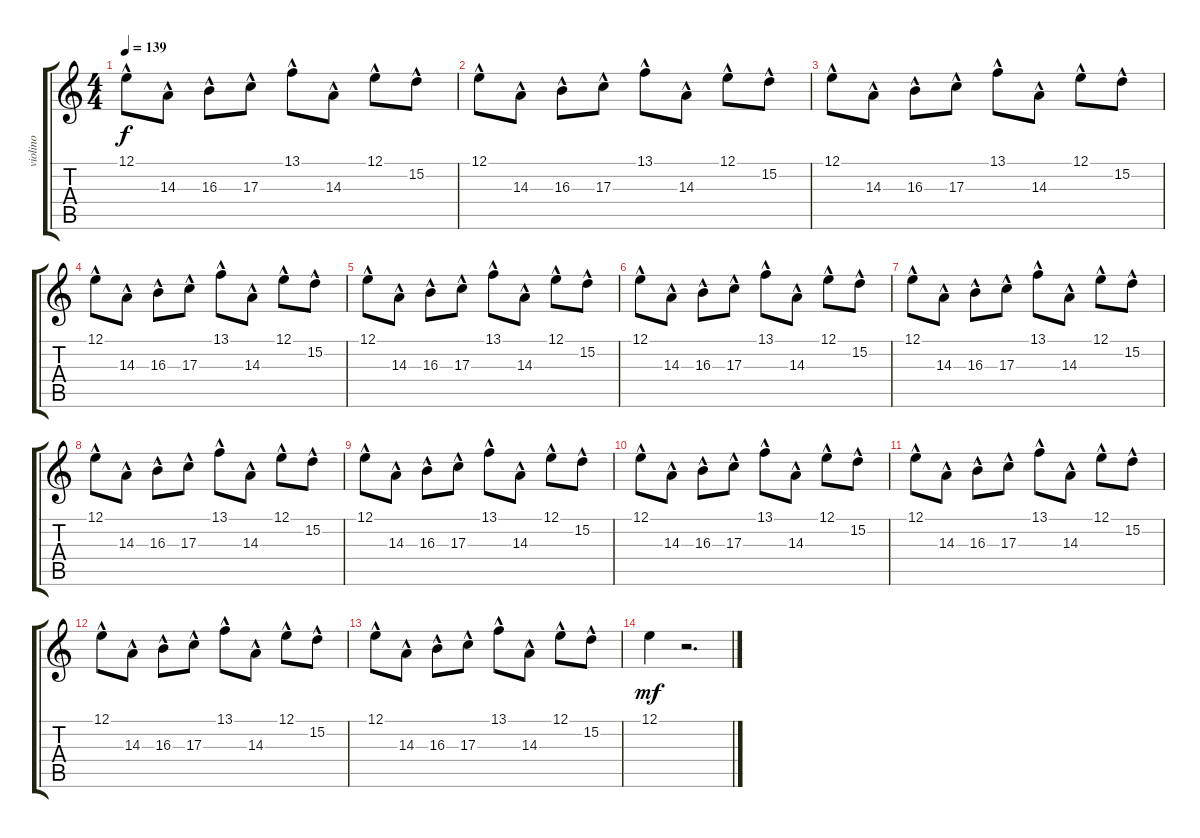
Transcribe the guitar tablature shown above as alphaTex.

\track ("violino" "violino") {instrument violin}
\staff {score tabs}
\tuning (E4 B3 G3 D3 A2 E2) {hide}
\ts (4 4)
\tempo 139
\clef g2
\ks c
12.1{hac}.8{dy f} 14.3{hac}.8 16.3{hac}.8 17.3{hac}.8 13.1{hac}.8 14.3{hac}.8 12.1{hac}.8 15.2{hac}.8 |
12.1{hac}.8 14.3{hac}.8 16.3{hac}.8 17.3{hac}.8 13.1{hac}.8 14.3{hac}.8 12.1{hac}.8 15.2{hac}.8 |
12.1{hac}.8 14.3{hac}.8 16.3{hac}.8 17.3{hac}.8 13.1{hac}.8 14.3{hac}.8 12.1{hac}.8 15.2{hac}.8 |
12.1{hac}.8 14.3{hac}.8 16.3{hac}.8 17.3{hac}.8 13.1{hac}.8 14.3{hac}.8 12.1{hac}.8 15.2{hac}.8 |
12.1{hac}.8 14.3{hac}.8 16.3{hac}.8 17.3{hac}.8 13.1{hac}.8 14.3{hac}.8 12.1{hac}.8 15.2{hac}.8 |
12.1{hac}.8 14.3{hac}.8 16.3{hac}.8 17.3{hac}.8 13.1{hac}.8 14.3{hac}.8 12.1{hac}.8 15.2{hac}.8 |
12.1{hac}.8 14.3{hac}.8 16.3{hac}.8 17.3{hac}.8 13.1{hac}.8 14.3{hac}.8 12.1{hac}.8 15.2{hac}.8 |
12.1{hac}.8 14.3{hac}.8 16.3{hac}.8 17.3{hac}.8 13.1{hac}.8 14.3{hac}.8 12.1{hac}.8 15.2{hac}.8 |
12.1{hac}.8 14.3{hac}.8 16.3{hac}.8 17.3{hac}.8 13.1{hac}.8 14.3{hac}.8 12.1{hac}.8 15.2{hac}.8 |
12.1{hac}.8 14.3{hac}.8 16.3{hac}.8 17.3{hac}.8 13.1{hac}.8 14.3{hac}.8 12.1{hac}.8 15.2{hac}.8 |
12.1{hac}.8 14.3{hac}.8 16.3{hac}.8 17.3{hac}.8 13.1{hac}.8 14.3{hac}.8 12.1{hac}.8 15.2{hac}.8 |
12.1{hac}.8 14.3{hac}.8 16.3{hac}.8 17.3{hac}.8 13.1{hac}.8 14.3{hac}.8 12.1{hac}.8 15.2{hac}.8 |
12.1{hac}.8 14.3{hac}.8 16.3{hac}.8 17.3{hac}.8 13.1{hac}.8 14.3{hac}.8 12.1{hac}.8 15.2{hac}.8 |
12.1.4{dy mf} r.2{d}
